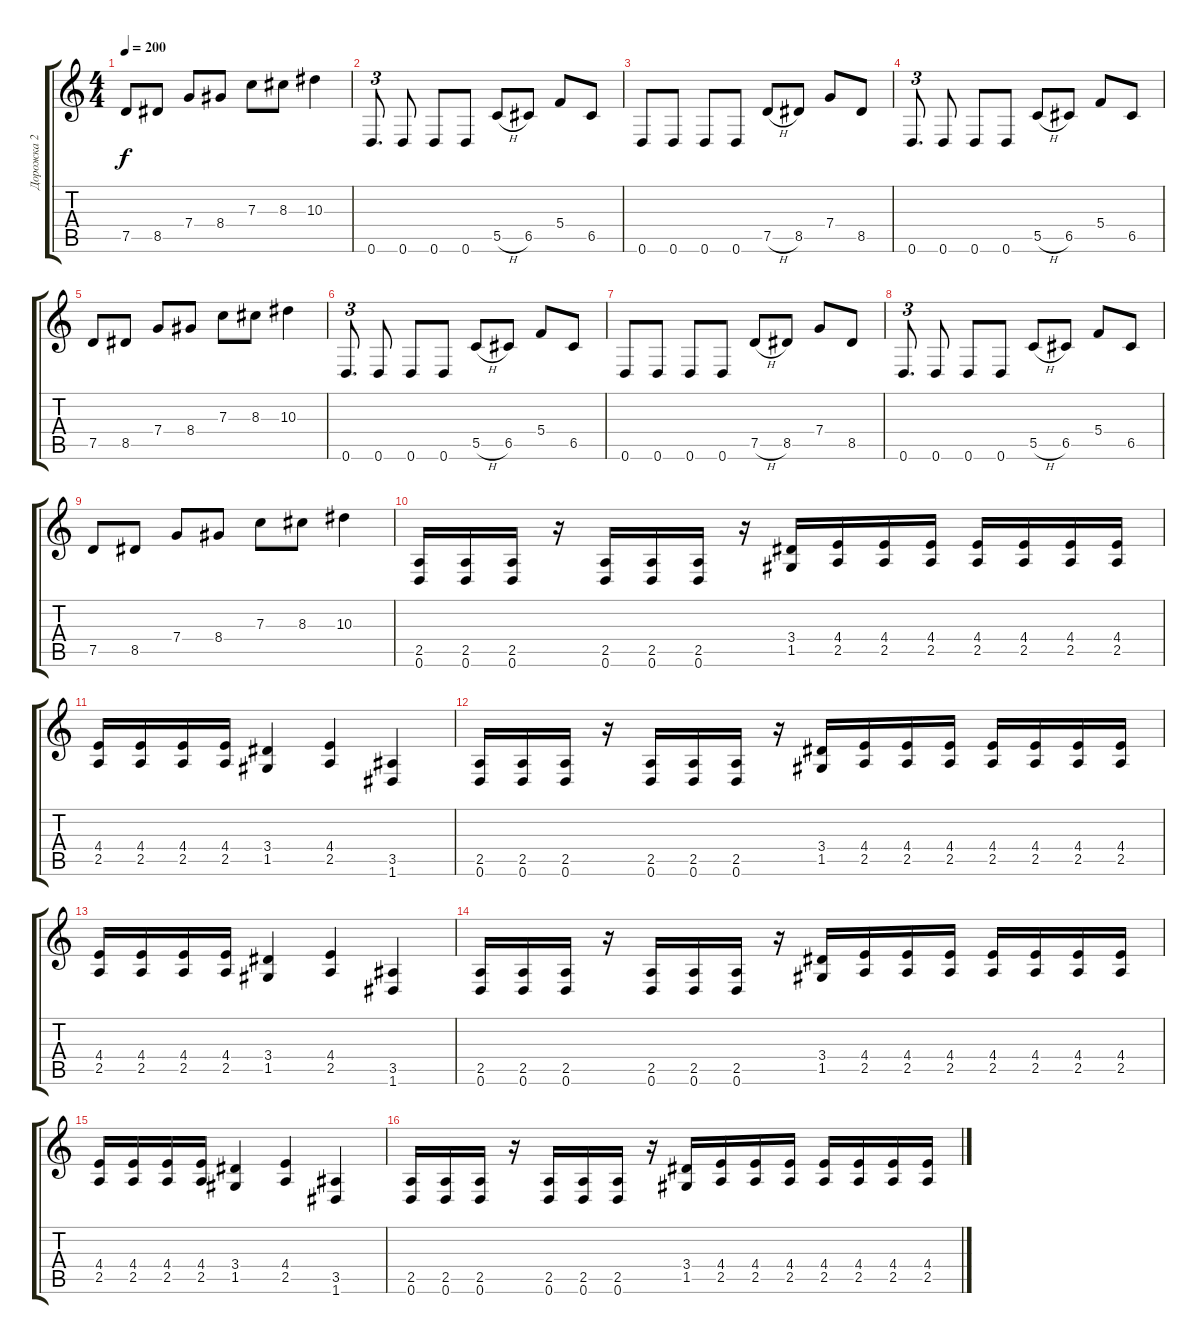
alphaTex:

\track ("Дорожка 2" "Дорожка 2") {instrument overdrivenguitar}
\staff {score tabs}
\tuning (D4 A3 F3 C3 G2 D2) {hide}
\ts (4 4)
\tempo 200
\clef g2
\ks c
7.5.8{dy f} 8.5.8 7.4.8 8.4.8 7.3.8 8.3.8 10.3.4 |
0.6.8{d tu (3 2)} 0.6.8 0.6.8 0.6.8 5.5{h}.8 6.5.8 5.4.8 6.5.8 |
0.6.8 0.6.8 0.6.8 0.6.8 7.5{h}.8 8.5.8 7.4.8 8.5.8 |
0.6.8{d tu (3 2)} 0.6.8 0.6.8 0.6.8 5.5{h}.8 6.5.8 5.4.8 6.5.8 |
7.5.8 8.5.8 7.4.8 8.4.8 7.3.8 8.3.8 10.3.4 |
0.6.8{d tu (3 2)} 0.6.8 0.6.8 0.6.8 5.5{h}.8 6.5.8 5.4.8 6.5.8 |
0.6.8 0.6.8 0.6.8 0.6.8 7.5{h}.8 8.5.8 7.4.8 8.5.8 |
0.6.8{d tu (3 2)} 0.6.8 0.6.8 0.6.8 5.5{h}.8 6.5.8 5.4.8 6.5.8 |
7.5.8 8.5.8 7.4.8 8.4.8 7.3.8 8.3.8 10.3.4 |
(2.5 0.6).16 (2.5 0.6).16 (2.5 0.6).16 r.16 (2.5 0.6).16 (2.5 0.6).16 (2.5 0.6).16 r.16 (3.4 1.5).16 (4.4 2.5).16 (4.4 2.5).16 (4.4 2.5).16 (4.4 2.5).16 (4.4 2.5).16 (4.4 2.5).16 (4.4 2.5).16 |
(4.4 2.5).16 (4.4 2.5).16 (4.4 2.5).16 (4.4 2.5).16 (3.4 1.5).4 (4.4 2.5).4 (3.5 1.6).4 |
(2.5 0.6).16 (2.5 0.6).16 (2.5 0.6).16 r.16 (2.5 0.6).16 (2.5 0.6).16 (2.5 0.6).16 r.16 (3.4 1.5).16 (4.4 2.5).16 (4.4 2.5).16 (4.4 2.5).16 (4.4 2.5).16 (4.4 2.5).16 (4.4 2.5).16 (4.4 2.5).16 |
(4.4 2.5).16 (4.4 2.5).16 (4.4 2.5).16 (4.4 2.5).16 (3.4 1.5).4 (4.4 2.5).4 (3.5 1.6).4 |
(2.5 0.6).16 (2.5 0.6).16 (2.5 0.6).16 r.16 (2.5 0.6).16 (2.5 0.6).16 (2.5 0.6).16 r.16 (3.4 1.5).16 (4.4 2.5).16 (4.4 2.5).16 (4.4 2.5).16 (4.4 2.5).16 (4.4 2.5).16 (4.4 2.5).16 (4.4 2.5).16 |
(4.4 2.5).16 (4.4 2.5).16 (4.4 2.5).16 (4.4 2.5).16 (3.4 1.5).4 (4.4 2.5).4 (3.5 1.6).4 |
(2.5 0.6).16 (2.5 0.6).16 (2.5 0.6).16 r.16 (2.5 0.6).16 (2.5 0.6).16 (2.5 0.6).16 r.16 (3.4 1.5).16 (4.4 2.5).16 (4.4 2.5).16 (4.4 2.5).16 (4.4 2.5).16 (4.4 2.5).16 (4.4 2.5).16 (4.4 2.5).16
